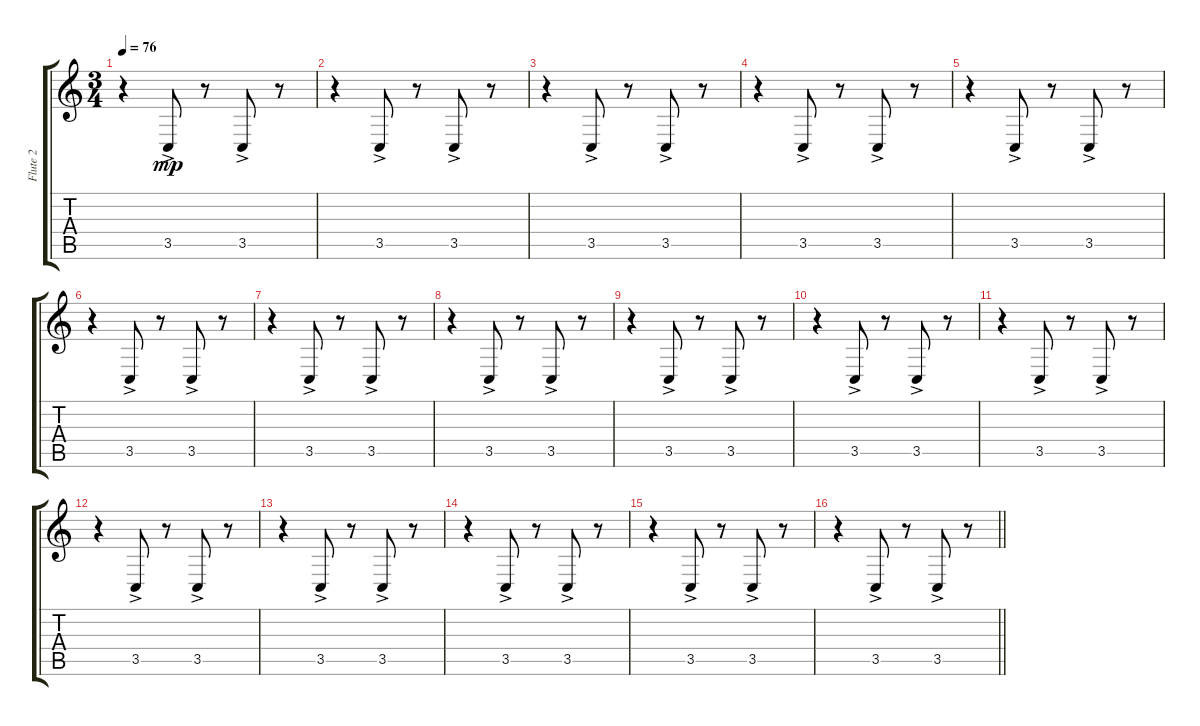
\track ("Flute 2" "Flute 2") {instrument flute}
\staff {score tabs}
\tuning (E4 B3 G3 D3 A2 E2) {hide}
\ts (3 4)
\tempo 76
\clef g2
\ks c
r.4{dy mp} 3.5{ac}.8 r.8 3.5{ac}.8 r.8 |
r.4 3.5{ac}.8 r.8 3.5{ac}.8 r.8 |
r.4 3.5{ac}.8 r.8 3.5{ac}.8 r.8 |
r.4 3.5{ac}.8 r.8 3.5{ac}.8 r.8 |
r.4 3.5{ac}.8 r.8 3.5{ac}.8 r.8 |
r.4 3.5{ac}.8 r.8 3.5{ac}.8 r.8 |
r.4 3.5{ac}.8 r.8 3.5{ac}.8 r.8 |
r.4 3.5{ac}.8 r.8 3.5{ac}.8 r.8 |
r.4 3.5{ac}.8 r.8 3.5{ac}.8 r.8 |
r.4 3.5{ac}.8 r.8 3.5{ac}.8 r.8 |
r.4 3.5{ac}.8 r.8 3.5{ac}.8 r.8 |
r.4 3.5{ac}.8 r.8 3.5{ac}.8 r.8 |
r.4 3.5{ac}.8 r.8 3.5{ac}.8 r.8 |
r.4 3.5{ac}.8 r.8 3.5{ac}.8 r.8 |
r.4 3.5{ac}.8 r.8 3.5{ac}.8 r.8 |
\barLineRight lightlight
r.4 3.5{ac}.8 r.8 3.5{ac}.8 r.8
